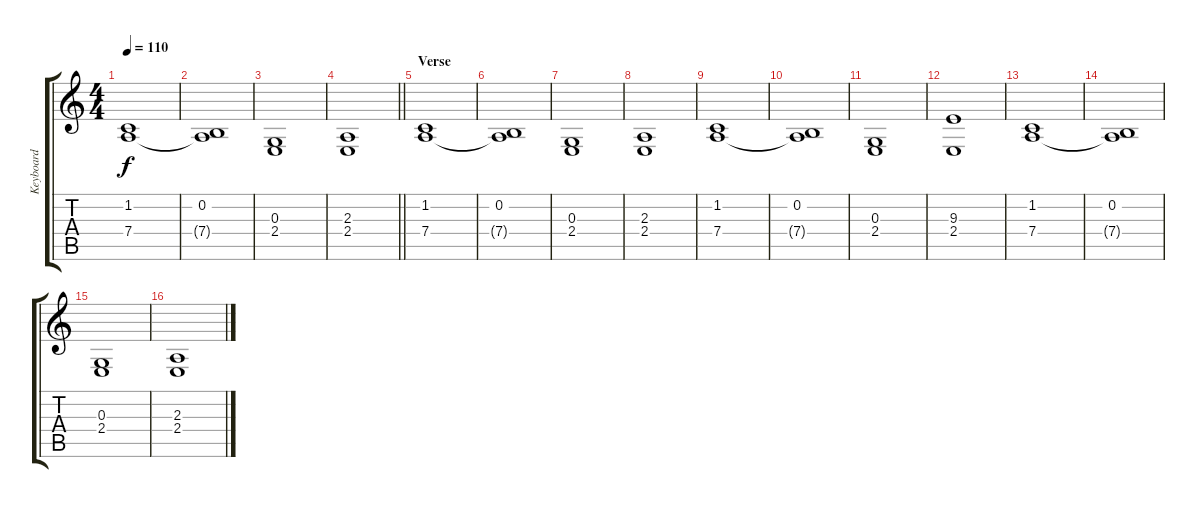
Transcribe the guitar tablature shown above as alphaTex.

\track ("Keyboard" "Keyboard") {instrument pad2warm}
\staff {score tabs}
\tuning (E4 B3 G3 D3 A2 E2) {hide}
\ts (4 4)
\tempo 110
\clef g2
\ks c
(1.2 7.4).1{dy f} |
(0.2 7.4{t}).1 |
(0.3 2.4).1 |
\barLineRight lightlight
(2.3 2.4).1 |
\section ("" "Verse")
(1.2 7.4).1 |
(0.2 7.4{t}).1 |
(0.3 2.4).1 |
(2.3 2.4).1 |
(1.2 7.4).1 |
(0.2 7.4{t}).1 |
(0.3 2.4).1 |
(9.3 2.4).1 |
(1.2 7.4).1 |
(0.2 7.4{t}).1 |
(0.3 2.4).1 |
(2.3 2.4).1
